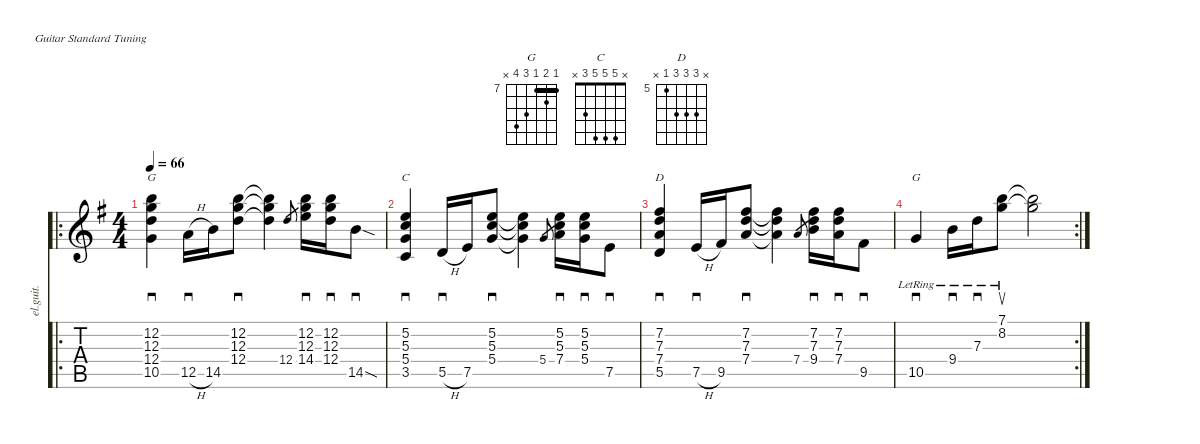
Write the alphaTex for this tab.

\defaultSystemsLayout 4
\hideDynamics
\bracketExtendMode nobrackets
\track ("Overdrive Guitar" "el.guit.") {defaultSystemsLayout 4 instrument electricguitarclean}
\staff {score tabs}
\tuning (E4 B3 G3 D3 A2 E2)
\chord ("G" x 12 12 12 10 x) {firstfret 10}
\chord ("C" x 5 5 5 3 x)
\chord ("D" x 7 7 7 5 x) {firstfret 5}
\chord ("G" 7 8 7 9 10 x) {firstfret 7 barre 7}
\ro
\ts (4 4)
\tempo 66
\clef g2
\ks g
(10.5{acc forcenatural} 12.4{acc forcenatural} 12.3{acc forcenatural} 12.2{acc forcenatural}).4{sd ch "G" dy mf instrument electricguitarclean beam Down} 12.5{h acc forcenatural}.16{sd beam Down} 14.5{acc forcenatural}.16{beam Down} (12.4{acc forcenatural} 12.3{acc forcenatural} 12.2{acc forcenatural}).8{sd beam Down} (12.4{t acc forcenatural} 12.3{t acc forcenatural} 12.2{t acc forcenatural}).4{beam Down} 12.4{acc forcenatural}.8{gr beam Up} (12.2{acc forcenatural} 12.3{acc forcenatural} 14.4{acc forcenatural}).16{sd beam Down} (12.2{acc forcenatural} 12.3{acc forcenatural} 12.4{acc forcenatural}).16{sd beam Down} 14.5{sod acc forcenatural}.8{sd beam Down} |
(3.5{acc forcenatural} 5.4{acc forcenatural} 5.3{acc forcenatural} 5.2{acc forcenatural}).4{sd ch "C" beam Up} 5.5{h acc forcenatural}.16{sd beam Up} 7.5{acc forcenatural}.16{beam Up} (5.4{acc forcenatural} 5.3{acc forcenatural} 5.2{acc forcenatural}).8{sd beam Up} (5.2{t acc forcenatural} 5.3{t acc forcenatural} 5.4{t acc forcenatural}).4{beam Down} 5.4{acc forcenatural}.8{gr beam Up} (7.4{acc forcenatural} 5.3{acc forcenatural} 5.2{acc forcenatural}).16{sd beam Down} (5.4{acc forcenatural} 5.3{acc forcenatural} 5.2{acc forcenatural}).16{sd beam Down} 7.5{acc forcenatural}.8{sd beam Down} |
(5.5{acc forcenatural} 7.4{acc forcenatural} 7.3{acc forcenatural} 7.2{acc #}).4{sd ch "D" beam Up} 7.5{h acc forcenatural}.16{sd beam Up} 9.5{acc #}.16{beam Up} (7.4{acc forcenatural} 7.3{acc forcenatural} 7.2{acc #}).8{sd beam Up} (7.2{t acc #} 7.3{t acc forcenatural} 7.4{t acc forcenatural}).4{beam Down} 7.4{acc forcenatural}.8{gr beam Up} (9.4{acc forcenatural} 7.3{acc forcenatural} 7.2{acc #}).16{sd beam Down} (7.4{acc forcenatural} 7.3{acc forcenatural} 7.2{acc #}).16{sd beam Down} 9.5{acc #}.8{sd beam Down} |
\rc 2
10.5{lr acc forcenatural}.4{sd ch "G" beam Up} 9.4{lr acc forcenatural}.16{sd beam Down} 7.3{lr acc forcenatural}.16{sd beam Down} (8.2{lr acc forcenatural} 7.1{lr acc forcenatural}).8{su beam Down} (8.2{t acc forcenatural} 7.1{t acc forcenatural}).2{beam Down}
